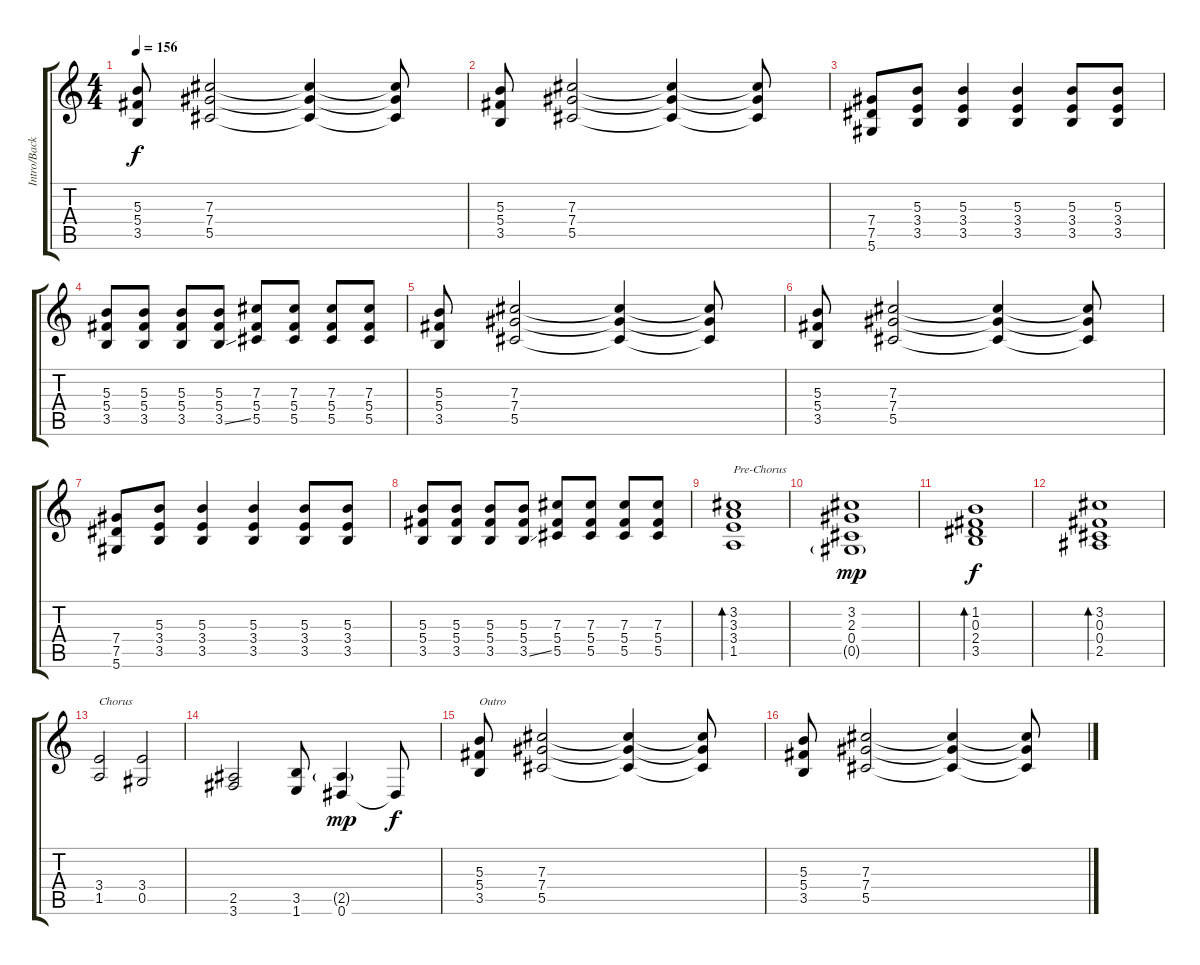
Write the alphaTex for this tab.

\track ("Intro/Background" "Intro/Back") {instrument electricguitarclean}
\staff {score tabs}
\tuning (Eb4 Bb3 Gb3 Db3 Ab2 Eb2) {hide}
\ts (4 4)
\tempo 156
\clef g2
\ks c
(5.3 5.4 3.5).8{dy f} (7.3 7.4 5.5).2 (7.3{t} 7.4{t} 5.5{t}).4 (7.3{t} 7.4{t} 5.5{t}).8 |
(5.3 5.4 3.5).8 (7.3 7.4 5.5).2 (7.3{t} 7.4{t} 5.5{t}).4 (7.3{t} 7.4{t} 5.5{t}).8 |
(7.4 7.5 5.6).8 (5.3 3.4 3.5).8 (5.3 3.4 3.5).4 (5.3 3.4 3.5).4 (5.3 3.4 3.5).8 (5.3 3.4 3.5).8 |
(5.3 5.4 3.5).8 (5.3 5.4 3.5).8 (5.3 5.4 3.5).8 (5.3 5.4 3.5{ss}).8 (7.3 5.4 5.5).8 (7.3 5.4 5.5).8 (7.3 5.4 5.5).8 (7.3 5.4 5.5).8 |
(5.3 5.4 3.5).8 (7.3 7.4 5.5).2 (7.3{t} 7.4{t} 5.5{t}).4 (7.3{t} 7.4{t} 5.5{t}).8 |
(5.3 5.4 3.5).8 (7.3 7.4 5.5).2 (7.3{t} 7.4{t} 5.5{t}).4 (7.3{t} 7.4{t} 5.5{t}).8 |
(7.4 7.5 5.6).8 (5.3 3.4 3.5).8 (5.3 3.4 3.5).4 (5.3 3.4 3.5).4 (5.3 3.4 3.5).8 (5.3 3.4 3.5).8 |
(5.3 5.4 3.5).8 (5.3 5.4 3.5).8 (5.3 5.4 3.5).8 (5.3 5.4 3.5{ss}).8 (7.3 5.4 5.5).8 (7.3 5.4 5.5).8 (7.3 5.4 5.5).8 (7.3 5.4 5.5).8 |
(3.2 3.3 3.4 1.5).1{bd 240 txt "Pre-Chorus"} |
(3.2 2.3 0.4 0.5{g}).1{dy mp} |
(1.2 0.3 2.4 3.5).1{bd 60 dy f} |
(3.2 0.3 0.4 2.5).1{bd 120} |
(3.4 1.5).2{txt "Chorus"} (3.4 0.5).2 |
(2.5 3.6).2 (3.5 1.6).8 (2.5{g} 0.6).4{dy mp} 0.6{t}.8{dy f} |
(5.3 5.4 3.5).8{txt "Outro"} (7.3 7.4 5.5).2 (7.3{t} 7.4{t} 5.5{t}).4 (7.3{t} 7.4{t} 5.5{t}).8 |
(5.3 5.4 3.5).8 (7.3 7.4 5.5).2 (7.3{t} 7.4{t} 5.5{t}).4 (7.3{t} 7.4{t} 5.5{t}).8
